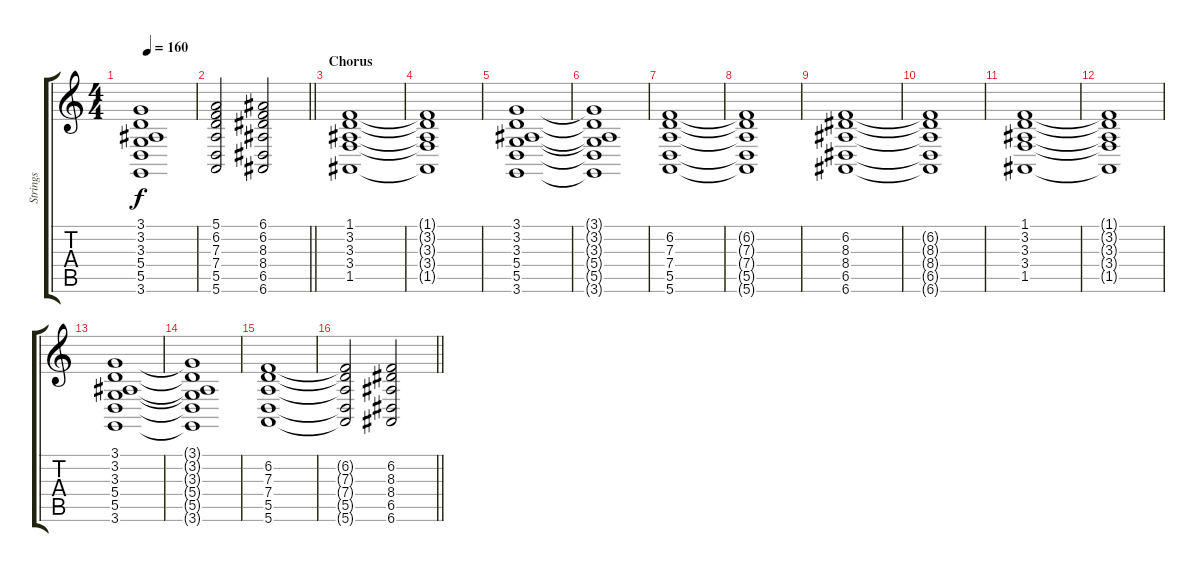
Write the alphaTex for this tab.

\track ("Strings" "Strings") {instrument stringensemble1}
\staff {score tabs}
\tuning (E4 B3 G3 D3 A2 E2) {hide}
\ts (4 4)
\tempo 160
\clef g2
\ks c
(3.1 3.2 3.3 5.4 5.5 3.6).1{dy f volume 16} |
\barLineRight lightlight
(5.1 6.2 7.3 7.4 5.5 5.6).2 (6.1 6.2 8.3 8.4 6.5 6.6).2 |
\section ("" "Chorus")
(1.1 3.2 3.3 3.4 1.5).1{volume 13} |
(1.1{t} 3.2{t} 3.3{t} 3.4{t} 1.5{t}).1 |
(3.1 3.2 3.3 5.4 5.5 3.6).1 |
(3.1{t} 3.2{t} 3.3{t} 5.4{t} 5.5{t} 3.6{t}).1 |
(6.2 7.3 7.4 5.5 5.6).1 |
(6.2{t} 7.3{t} 7.4{t} 5.5{t} 5.6{t}).1 |
(6.2 8.3 8.4 6.5 6.6).1 |
(6.2{t} 8.3{t} 8.4{t} 6.5{t} 6.6{t}).1 |
(1.1 3.2 3.3 3.4 1.5).1 |
(1.1{t} 3.2{t} 3.3{t} 3.4{t} 1.5{t}).1 |
(3.1 3.2 3.3 5.4 5.5 3.6).1 |
(3.1{t} 3.2{t} 3.3{t} 5.4{t} 5.5{t} 3.6{t}).1 |
(6.2 7.3 7.4 5.5 5.6).1 |
\barLineRight lightlight
(6.2{t} 7.3{t} 7.4{t} 5.5{t} 5.6{t}).2 (6.2 8.3 8.4 6.5 6.6).2
